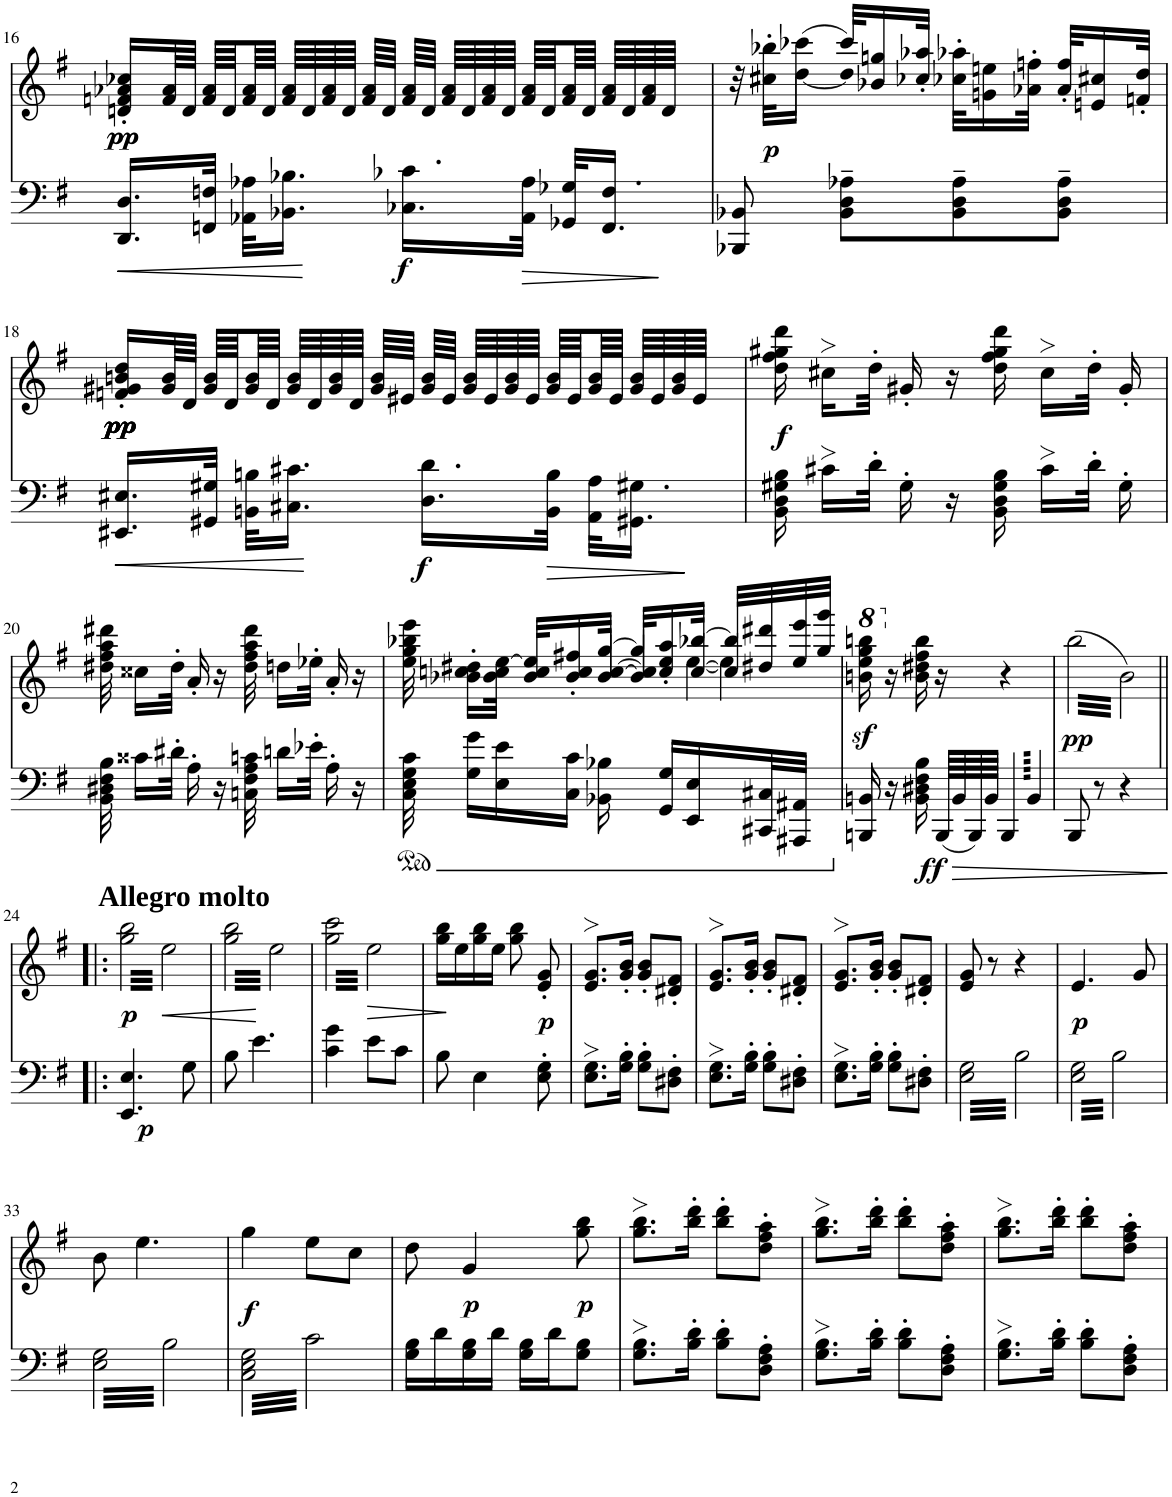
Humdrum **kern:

**kern	**kern	**dynam
*part1	*part1	*part1
*staff2	*staff1	*staff1/2
*I"Piano	*	*
*I'Pno.	*	*
!!LO:PB:g=z
*clefF4	*clefG2	*
*k[f#]	*k[f#]	*
*M2/4	*M2/4	*
=16	=16	=16
!	!	!LO:DY:b
!	!	!LO:DY:n=1:b
16.DD/ 16.D/LL	16dn/' 16fn/' 16a-X/' 16cc-X/'LL	pp pp
.	64f/ 64a-/LL	.
.	64d/JJJJ	.
32FFn/ 32Fn/JJk	64f/ 64a-/LLLL	.
.	64d/	.
32AA-X\ 32A-X\KLL	64f/ 64a-/	.
.	64d/JJJJ	.
16.BB-X\ 16.B-X\JJ	64f/ 64a-/LLLL	.
.	64d/	.
.	64f/ 64a-/	.
.	64d/JJJJ	.
.	64f/ 64a-/LLLL	.
.	64d/JJJJ	.
!	!	!LO:DY:n=2:b=2
16.C-X\ 16.c-X\LL	64f/ 64a-/LLLL	f
.	64d/JJJJ	.
.	64f/ 64a-/LLLL	.
.	64d/	.
.	64f/ 64a-/	.
.	64d/JJJJ	.
32AA-\ 32A-\JJk	64f/ 64a-/LLLL	.
.	64d/	.
32GG-X/ 32G-X/KLL	64f/ 64a-/	.
.	64d/JJJJ	.
16.FF/ 16.F/JJ	64f/ 64a-/LLLL	.
.	64d/	.
.	64f/ 64a-/	.
.	64d/JJJJ	.
.	32ryy	.
=17	=17	=17
*	*^	*
8BBB-X/ 8BB-X/	32r	32ryy	.
!	!	!	!LO:DY:b
.	32cc#X\' 32bb-X\'KLL	32ryy	p
.	(16ccc-X\JJ	[16dd\LL	.
8BB-\~ 8D\~ 8A-X\~L	32ccc-/KLL)	32ddJJk]	.
.	16b-X/ 16ggn/	32ryy	.
.	.	32ryy	.
.	32cc-X/' 32aa-X/'JJk	32ryy	.
8BB-\~ 8D\~ 8A-\~	32cc-X\' 32aa-X\'KLL	32ryy	.
.	16gn\ 16een\	32ryy	.
.	.	16ryy	.
.	32a-X\' 32ffn\'JJk	.	.
8BB-\~ 8D\~ 8A-\~J	32a-/' 32ff/'KLL	8ryy	.
.	16en/ 16cc#X/	.	.
.	32fn/' 32dd/'JJk	.	.
*	*v	*v	*
!!LO:LB:g=z
=18	=18	=18
!	!	!LO:DY:b
!	!	!LO:DY:n=1:b
!	!	!LO:DY:n=2:b
!	!	!LO:DY:n=3:b
!	!	!LO:DY:n=4:b
16.EE#X/ 16.E#X/LL	16fn/' 16g#X/' 16bn/' 16dd/'LL	pp pp pp pp pp
.	64g#/ 64b/LL	.
.	64d/JJJJ	.
32GG#X/ 32G#X/JJk	64g#/ 64b/LLLL	.
.	64d/	.
32BBn\ 32Bn\KLL	64g#/ 64b/	.
.	64d/JJJJ	.
16.C#X\ 16.c#X\JJ	64g#/ 64b/LLLL	.
.	64d/	.
.	64g#/ 64b/	.
.	64d/JJJJ	.
.	64g#/ 64b/LLLL	.
.	64e#X/JJJJ	.
!	!	!LO:DY:n=5:b=2
16.D\ 16.d\LL	64g#/ 64b/LLLL	f
.	64e#/JJJJ	.
.	64g#/ 64b/LLLL	.
.	64e#/	.
.	64g#/ 64b/	.
.	64e#/JJJJ	.
32BB\ 32B\JJk	64g#/ 64b/LLLL	.
.	64e#/	.
32AA\ 32A\KLL	64g#/ 64b/	.
.	64e#/JJJJ	.
16.GG#X\ 16.G#X\JJ	64g#/ 64b/LLLL	.
.	64e#/	.
.	64g#/ 64b/	.
.	64e#/JJJJ	.
.	32ryy	.
=19	=19	=19
!	!	!LO:DY:b
16BB\ 16D\ 16G#X\ 16B\	16dd\ 16ff#\ 16gg#X\ 16ddd\	f
16c#X>\LL	16cc#X>\LL	.
32d'\JJL	32dd'\JJk	.
16G#'\	16g#X'/	.
16r	16r	.
16BB\ 16D\ 16G#\ 16B\	16dd\ 16ff#\ 16gg#\ 16ddd\	.
16c#>\LL	16cc#>\LL	.
32d'\JJL	32dd'\JJk	.
16G#'\	16g#'/	.
!!LO:LB:g=z
=20	=20	=20
32BB\ 32D#X\ 32F#\ 32B\	32dd#X\ 32ff#\ 32aa\ 32ddd#X\	.
16c##X\LL	16cc##X\LL	.
32d#X'\JJk	32dd#'\JJk	.
16A'\	16a'/	.
16r	16r	.
32Cn\ 32F#\ 32A\ 32cn\	32dd#\ 32ff#\ 32aa\ 32ddd#\	.
16dn\LL	16ddn\LL	.
32e-X'\JJk	32ee-X'\JJk	.
16A'\	16a'/	.
16r	16r	.
=21	=21	=21
*^	*^	*
*	*	*	*^	*
32C\ 32E\ 32G\ 32c\	32ryy	32ee\ 32gg\ 32bb-X\ 32eee\	32ryy	32ryy	.
16G\ 16g\LL	32ryy	16b-X\' 16ccn\' 16dd#X\'LL	32ryy	32ryy	.
.	16ryy	.	16ryy	16ryy	.
16E\ 16e\	.	32b-\ 32cc\ [32ee\JJk	.	.	.
.	8ryy	32b-/ 32cc/ 32ee/]KLL	32ryy	32ryy	.
16C\ 16c\JJ	.	16b-/' 16cc/' 16ff#X/'	32ryy	32ryy	.
.	.	.	32ryy	32ryy	.
16BB-X\ 16B-X\	.	[32gg/JJk	[32cc/	[32b-/	.
.	8ryy	32gg/KLL]	32cc/]	32b-/]	.
16GG/ 16G/LL	.	16cc/' 16ee/' 16aa/'	32ryy	32ryy	.
.	.	.	32ryy	32ryy	.
16EE/ 16E/	.	[32bb-X/JJk	[32ee\LLL	[32cc/LLL	.
.	32ryy	32bb-/LLL]	32ee\JJJ]	32cc/JJJ]	.
32CC#X/ 32C#X/L	32ryy	32dd#X/ 32ddd#X/	32ryy	32ryy	.
32AAA#X/ 32AA#X/JJJ	16ryy	32ee/ 32eee/	16ryy	16ryy	.
32ryy	.	32gg/ 32ggg/JJJ	.	.	.
*v	*v	*	*	*	*
*	*v	*v	*v	*
=22	=22	=22
*	*8va	*
16BBBn/ 16BBn/	16bbn\z< 16eee\z< 16ggg\z< 16bbbn\z<	.
*	*X8va	*
16r	16r	.
16BB\ 16D#X\ 16F#\ 16B\	16b\ 16dd#X\ 16ff#\ 16bb\	.
!	!	!LO:DY:b=2
64BBB/LLLL	16r	ff
64BB/	.	.
64BBB/	.	.
64BB/JJJJ	.	.
12.BBB/	4r	.
12.BB/	.	.
=23	=23	=23
!	!	!LO:DY:b
*	*tremolo	*
8BBB/	(64bb\LLLL	pp
.	64b\)	.
.	64bb\	.
.	64b\)	.
.	64bb\	.
.	64b\)	.
.	64bb\	.
.	64b\)	.
8r	64bb\	.
.	64b\)	.
.	64bb\	.
.	64b\)	.
.	64bb\	.
.	64b\)	.
.	64bb\	.
.	64b\)	.
4r	64bb\	.
.	64b\)	.
.	64bb\	.
.	64b\)	.
.	64bb\	.
.	64b\)	.
.	64bb\	.
.	64b\)	.
.	64bb\	.
.	64b\)	.
.	64bb\	.
.	64b\)	.
.	64bb\	.
.	64b\)	.
.	64bb\	.
.	64b\)JJJJ	.
!!LO:LB:g=z
=24!|:	=24!|:	=24!|:
!	!LO:TX:a:B:t=Allegro molto	!
!	!	!LO:DY:b=2
!	!	!LO:DY:n=1:b
4.EE/ 4.E/	64gg\ 64bb\LLLL	p p
.	64ee\	.
.	64gg\ 64bb\	.
.	64ee\	.
.	64gg\ 64bb\	.
.	64ee\	.
.	64gg\ 64bb\	.
.	64ee\	.
.	64gg\ 64bb\	.
.	64ee\	.
.	64gg\ 64bb\	.
.	64ee\	.
.	64gg\ 64bb\	.
.	64ee\	.
.	64gg\ 64bb\	.
.	64ee\	.
!	!	!LO:HP:b
.	64gg\ 64bb\	<
.	64ee\	.
.	64gg\ 64bb\	.
.	64ee\	.
.	64gg\ 64bb\	.
.	64ee\	.
.	64gg\ 64bb\	.
.	64ee\	.
8G\	64gg\ 64bb\	.
.	64ee\	.
.	64gg\ 64bb\	.
.	64ee\	.
.	64gg\ 64bb\	.
.	64ee\	.
.	64gg\ 64bb\	.
.	64ee\JJJJ	.
.	.	[
=25	=25	=25
8B\	64gg\ 64bb\LLLL	.
.	64ee\	.
.	64gg\ 64bb\	.
.	64ee\	.
.	64gg\ 64bb\	.
.	64ee\	.
.	64gg\ 64bb\	.
.	64ee\	.
4.e\	64gg\ 64bb\	.
.	64ee\	.
.	64gg\ 64bb\	.
.	64ee\	.
.	64gg\ 64bb\	.
.	64ee\	.
.	64gg\ 64bb\	.
.	64ee\	.
.	64gg\ 64bb\	.
.	64ee\	.
.	64gg\ 64bb\	.
.	64ee\	.
.	64gg\ 64bb\	.
.	64ee\	.
.	64gg\ 64bb\	.
.	64ee\	.
.	64gg\ 64bb\	.
.	64ee\	.
.	64gg\ 64bb\	.
.	64ee\	.
.	64gg\ 64bb\	.
.	64ee\	.
.	64gg\ 64bb\	.
.	64ee\JJJJ	.
=26	=26	=26
4c\ 4g\	64gg\ 64ccc\LLLL	.
.	64ee\	.
.	64gg\ 64ccc\	.
.	64ee\	.
.	64gg\ 64ccc\	.
.	64ee\	.
.	64gg\ 64ccc\	.
.	64ee\	.
.	64gg\ 64ccc\	.
.	64ee\	.
.	64gg\ 64ccc\	.
.	64ee\	.
.	64gg\ 64ccc\	.
.	64ee\	.
.	64gg\ 64ccc\	.
.	64ee\	.
!	!	!LO:HP:b
8e\L	64gg\ 64ccc\	>
.	64ee\	.
.	64gg\ 64ccc\	.
.	64ee\	.
.	64gg\ 64ccc\	.
.	64ee\	.
.	64gg\ 64ccc\	.
.	64ee\	.
8c\J	64gg\ 64ccc\	.
.	64ee\	.
.	64gg\ 64ccc\	.
.	64ee\	.
.	64gg\ 64ccc\	.
.	64ee\	.
.	64gg\ 64ccc\	.
.	64ee\JJJJ	.
*	*Xtremolo	*
.	.	]
=27	=27	=27
8B\	16gg\ 16bb\LL	.
.	.	.
.	.	.
.	.	.
.	16ee\	.
.	.	.
.	.	.
.	.	.
4E\	16gg\ 16bb\	.
.	.	.
.	.	.
.	.	.
.	16ee\JJ	.
.	.	.
.	.	.
.	.	.
.	8gg\ 8bb\	.
!	!	!LO:DY:b
8E\' 8G\'	8e/' 8g/'	p
=28	=28	=28
8.E\> 8.G\>L	8.e/> 8.g/>L	.
16G\' 16B\'Jk	16g/' 16b/'Jk	.
8G\' 8B\'L	8g/' 8b/'L	.
8D#X\' 8F#\'J	8d#X/' 8f#/'J	.
=29	=29	=29
8.E\> 8.G\>L	8.e/> 8.g/>L	.
16G\' 16B\'Jk	16g/' 16b/'Jk	.
8G\' 8B\'L	8g/' 8b/'L	.
8D#X\' 8F#\'J	8d#X/' 8f#/'J	.
=30	=30	=30
8.E\> 8.G\>L	8.e/> 8.g/>L	.
16G\' 16B\'Jk	16g/' 16b/'Jk	.
8G\' 8B\'L	8g/' 8b/'L	.
8D#X\' 8F#\'J	8d#X/' 8f#/'J	.
=31	=31	=31
6.E\ 6.G\	8e/ 8g/	.
.	8r	.
6.B\	4r	.
=32	=32	=32
!	!	!LO:DY:b
6.E\ 6.G\	4.e/	p
6.B\	.	.
.	8g/	.
!!LO:LB:g=z
=33	=33	=33
6.E\ 6.G\	8b\	.
.	4.ee\	.
6.B\	.	.
=34	=34	=34
!	!	!LO:DY:b
6.C\ 6.E\ 6.G\	4gg\	f
6.c\	8ee\L	.
.	8cc\J	.
=35	=35	=35
16G\ 16B\LL	8dd\	.
16d\	.	.
!	!	!LO:DY:b
16G\ 16B\	4g/	p
16d\JJ	.	.
16G\ 16B\LL	.	.
16d\J	.	.
!	!	!LO:DY:b
8G\ 8B\J	8gg\ 8bb\	p
=36	=36	=36
8.G\> 8.B\>L	8.gg\> 8.bb\>L	.
16B\' 16d\'Jk	16bb\' 16ddd\'Jk	.
8B\' 8d\'L	8bb\' 8ddd\'L	.
8D\' 8F#\' 8A\'J	8dd\' 8ff#\' 8aa\'J	.
=37	=37	=37
8.G\> 8.B\>L	8.gg\> 8.bb\>L	.
16B\' 16d\'Jk	16bb\' 16ddd\'Jk	.
8B\' 8d\'L	8bb\' 8ddd\'L	.
8D\' 8F#\' 8A\'J	8dd\' 8ff#\' 8aa\'J	.
=38	=38	=38
8.G\> 8.B\>L	8.gg\> 8.bb\>L	.
16B\' 16d\'Jk	16bb\' 16ddd\'Jk	.
8B\' 8d\'L	8bb\' 8ddd\'L	.
8D\' 8F#\' 8A\'J	8dd\' 8ff#\' 8aa\'J	.
=	=	=
*-	*-	*-
